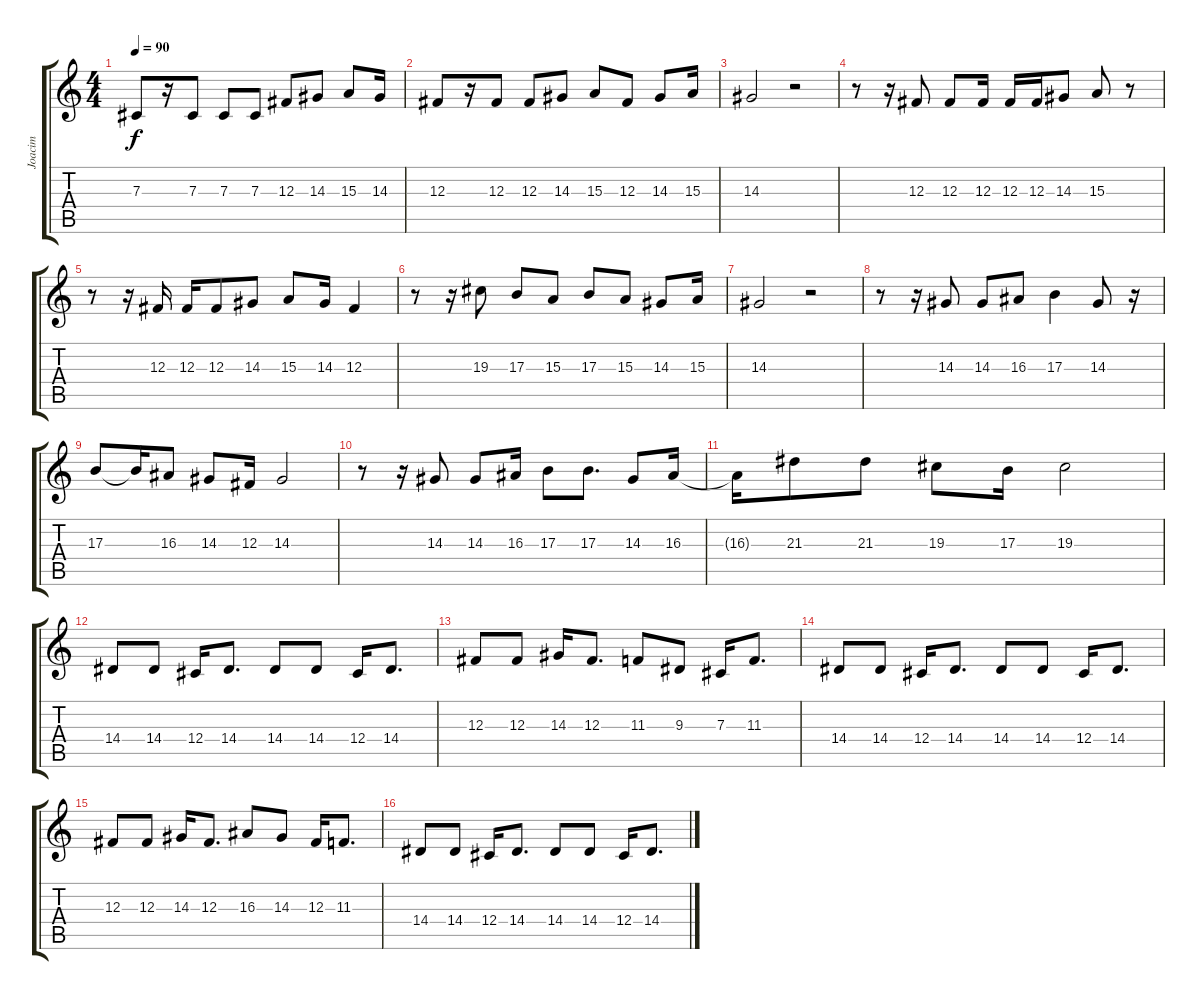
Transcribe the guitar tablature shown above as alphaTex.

\track ("Joacim" "Joacim") {instrument lead6voice}
\staff {score tabs}
\tuning (Eb4 Bb3 Gb3 Db3 Ab2 Eb2) {hide}
\ts (4 4)
\tempo 90
\clef g2
\ks c
7.3.8{dy f} r.16 7.3.8 7.3.8 7.3.8 12.3.8 14.3.8 15.3.8 14.3.16 |
12.3.8 r.16 12.3.8 12.3.8 14.3.8 15.3.8 12.3.8 14.3.8 15.3.16 |
14.3.2 r.2 |
r.8 r.16 12.3.8 12.3.8 12.3.16 12.3.16 12.3.16 14.3.8 15.3.8 r.8 |
r.8 r.16 12.3.16 12.3.16 12.3.8 14.3.8 15.3.8 14.3.16 12.3.4 |
r.8 r.16 19.3.8 17.3.8 15.3.8 17.3.8 15.3.8 14.3.8 15.3.16 |
14.3.2 r.2 |
r.8 r.16 14.3.8 14.3.8 16.3.8 17.3.4 14.3.8 r.16 |
17.3.8 17.3{t}.16 16.3.8 14.3.8 12.3.16 14.3.2 |
r.8 r.16 14.3.8 14.3.8 16.3.16 17.3.8 17.3.8{d} 14.3.8 16.3.16 |
16.3{t}.16 21.3.8 21.3.8 19.3.8 17.3.16 19.3.2 |
14.4.8 14.4.8 12.4.16 14.4.8{d} 14.4.8 14.4.8 12.4.16 14.4.8{d} |
12.3.8 12.3.8 14.3.16 12.3.8{d} 11.3.8 9.3.8 7.3.16 11.3.8{d} |
14.4.8 14.4.8 12.4.16 14.4.8{d} 14.4.8 14.4.8 12.4.16 14.4.8{d} |
12.3.8 12.3.8 14.3.16 12.3.8{d} 16.3.8 14.3.8 12.3.16 11.3.8{d} |
14.4.8 14.4.8 12.4.16 14.4.8{d} 14.4.8 14.4.8 12.4.16 14.4.8{d}
